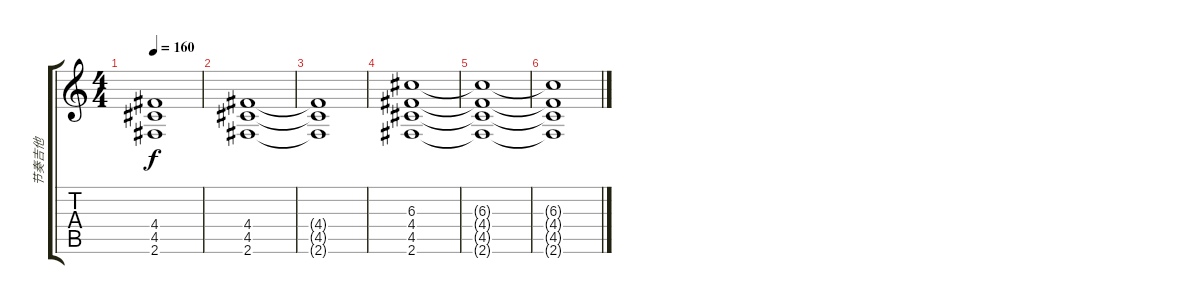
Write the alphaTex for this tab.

\track ("节奏吉他" "节奏吉他") {instrument distortionguitar}
\staff {score tabs}
\tuning (E4 B3 G3 D3 A2 E2) {hide}
\ts (4 4)
\tempo 160
\clef g2
\ks c
(4.4{t} 4.5{t} 2.6{t}).1{dy f} |
(4.4 4.5 2.6).1 |
(4.4{t} 4.5{t} 2.6{t}).1 |
(6.3 4.4 4.5 2.6).1 |
(6.3{t} 4.4{t} 4.5{t} 2.6{t}).1 |
(6.3{t} 4.4{t} 4.5{t} 2.6{t}).1
